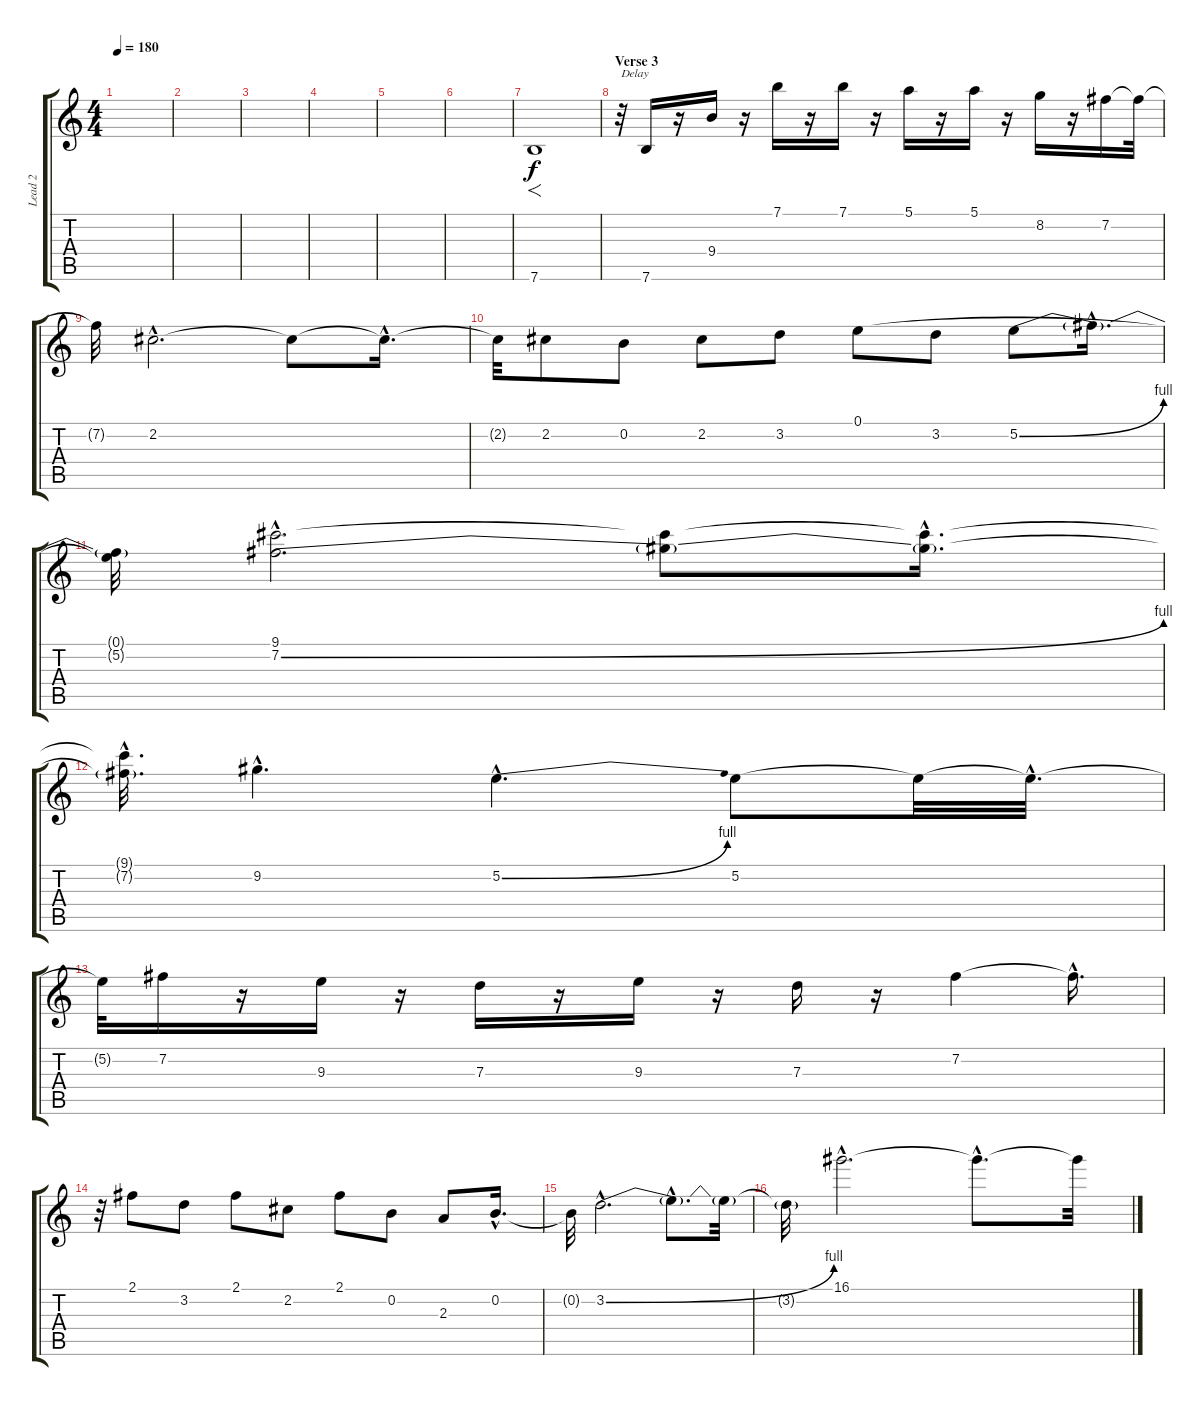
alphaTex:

\track ("Lead 2" "Lead 2") {instrument overdrivenguitar}
\staff {score tabs}
\tuning (E4 B3 G3 D3 A2 E2) {hide}
\ts (4 4)
\tempo 180
\clef g2
\ks c
|
|
|
|
|
|
7.6.1{f} |
\section ("" "Verse 3")
r.32{txt "Delay" volume 16} 7.6.16 r.16 9.4.16 r.16 7.1.16 r.16 7.1.16 r.16 5.1.16 r.16 5.1.16 r.16 8.2.16 r.16 7.2.16 7.2{t}.32 |
7.2{t}.32 2.2{hac}.2{d} 2.2{t}.8 2.2{hac t}.16{d} |
2.2{t}.32 2.2.8 0.2.8 2.2.8 3.2.8 0.1.8 3.2.8 5.2{be (bend 0 0 60 4)}.8 5.2{hac t}.16{d} |
(0.1{t} 5.2{t}).32 (9.1{hac} 7.2{be (bend 0 0 60 4) hac}).2{d} (9.1{t} 7.2{t}).8 (9.1{hac t} 7.2{hac t}).16{d} |
(9.1{hac t} 7.2{hac t}).32{d} 9.2{hac}.4{d} 5.2{be (bend 0 0 60 4) hac}.4{d} 5.2.8 5.2{t}.32 5.2{hac t}.32{d} |
5.2{t}.32 7.2.16 r.16 9.3.16 r.16 7.3.16 r.16 9.3.16 r.16 7.3.16 r.16 7.2.4 7.2{hac t}.16{d} |
r.32 2.1.8 3.2.8 2.1.8 2.2.8 2.1.8 0.2.8 2.3.8 0.2{hac}.16{d} |
0.2{t}.32 3.2{be (bend 0 0 60 4) hac}.2{d} 3.2{hac t}.8{d} 3.2{t}.32 |
3.2{t}.32 16.1{hac}.2{d} 16.1{hac t}.8{d} 16.1{t}.32
